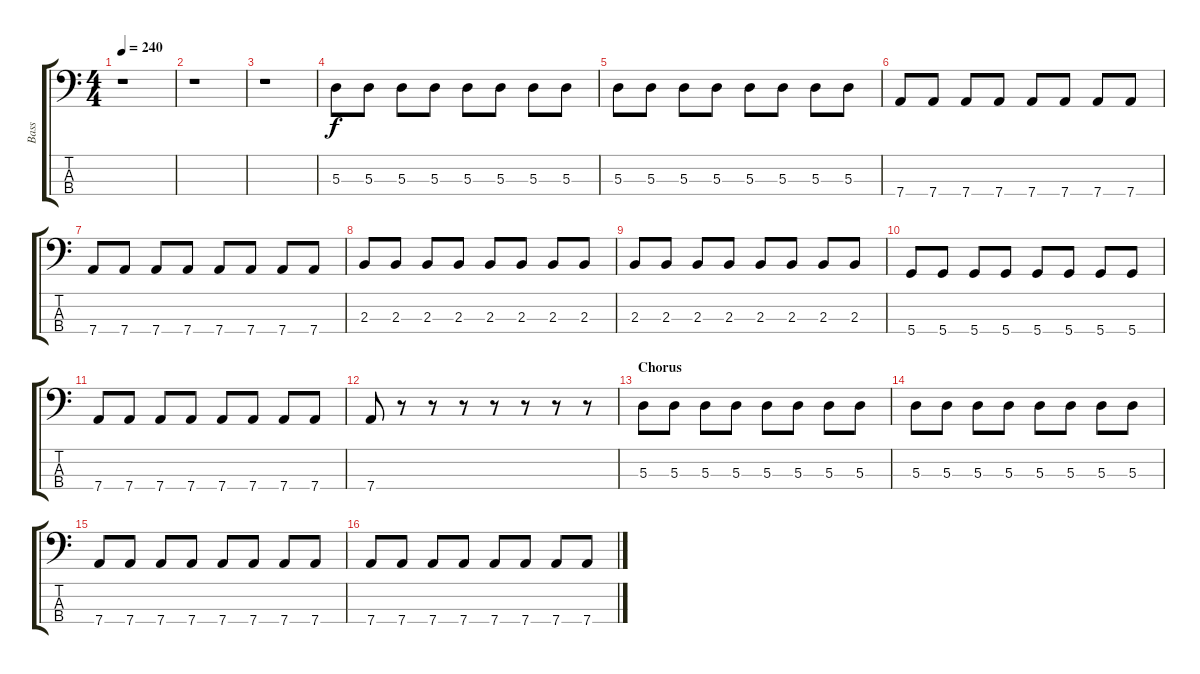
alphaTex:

\track ("Bass" "Bass") {instrument electricbasspick}
\staff {score tabs}
\tuning (G2 D2 A1 D1) {hide}
\ts (4 4)
\tempo 240
\clef f4
\ks c
r.1{dy f} |
r.1 |
r.1 |
5.3.8 5.3.8 5.3.8 5.3.8 5.3.8 5.3.8 5.3.8 5.3.8 |
5.3.8 5.3.8 5.3.8 5.3.8 5.3.8 5.3.8 5.3.8 5.3.8 |
7.4.8 7.4.8 7.4.8 7.4.8 7.4.8 7.4.8 7.4.8 7.4.8 |
7.4.8 7.4.8 7.4.8 7.4.8 7.4.8 7.4.8 7.4.8 7.4.8 |
2.3.8 2.3.8 2.3.8 2.3.8 2.3.8 2.3.8 2.3.8 2.3.8 |
2.3.8 2.3.8 2.3.8 2.3.8 2.3.8 2.3.8 2.3.8 2.3.8 |
5.4.8 5.4.8 5.4.8 5.4.8 5.4.8 5.4.8 5.4.8 5.4.8 |
7.4.8 7.4.8 7.4.8 7.4.8 7.4.8 7.4.8 7.4.8 7.4.8 |
7.4.8 r.8 r.8 r.8 r.8 r.8 r.8 r.8 |
\section ("" "Chorus")
5.3.8 5.3.8 5.3.8 5.3.8 5.3.8 5.3.8 5.3.8 5.3.8 |
5.3.8 5.3.8 5.3.8 5.3.8 5.3.8 5.3.8 5.3.8 5.3.8 |
7.4.8 7.4.8 7.4.8 7.4.8 7.4.8 7.4.8 7.4.8 7.4.8 |
7.4.8 7.4.8 7.4.8 7.4.8 7.4.8 7.4.8 7.4.8 7.4.8
